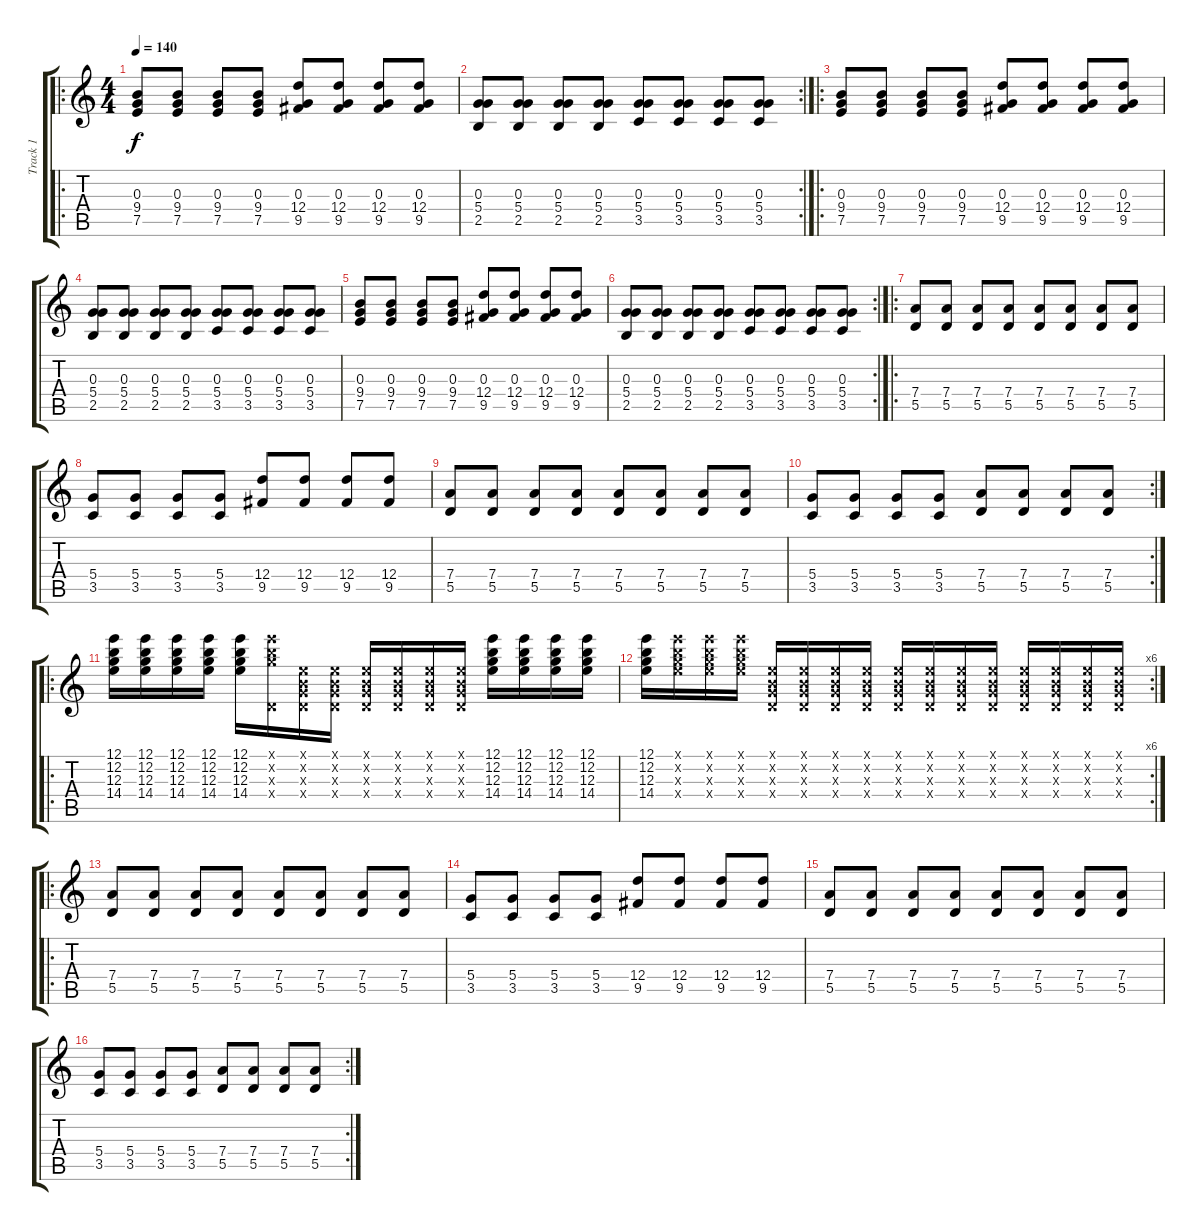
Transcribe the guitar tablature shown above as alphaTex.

\track ("Track 1" "Track 1") {instrument overdrivenguitar}
\staff {score tabs}
\tuning (E4 B3 G3 D3 A2 E2) {hide}
\ro
\ts (4 4)
\tempo 140
\clef g2
\ks c
(0.3 9.4 7.5).8{dy f instrument overdrivenguitar} (0.3 9.4 7.5).8 (0.3 9.4 7.5).8 (0.3 9.4 7.5).8 (0.3 12.4 9.5).8 (0.3 12.4 9.5).8 (0.3 12.4 9.5).8 (0.3 12.4 9.5).8 |
\rc 2
(0.3 5.4 2.5).8 (0.3 5.4 2.5).8 (0.3 5.4 2.5).8 (0.3 5.4 2.5).8 (0.3 5.4 3.5).8 (0.3 5.4 3.5).8 (0.3 5.4 3.5).8 (0.3 5.4 3.5).8 |
\ro
(0.3 9.4 7.5).8 (0.3 9.4 7.5).8 (0.3 9.4 7.5).8 (0.3 9.4 7.5).8 (0.3 12.4 9.5).8 (0.3 12.4 9.5).8 (0.3 12.4 9.5).8 (0.3 12.4 9.5).8 |
(0.3 5.4 2.5).8 (0.3 5.4 2.5).8 (0.3 5.4 2.5).8 (0.3 5.4 2.5).8 (0.3 5.4 3.5).8 (0.3 5.4 3.5).8 (0.3 5.4 3.5).8 (0.3 5.4 3.5).8 |
(0.3 9.4 7.5).8 (0.3 9.4 7.5).8 (0.3 9.4 7.5).8 (0.3 9.4 7.5).8 (0.3 12.4 9.5).8 (0.3 12.4 9.5).8 (0.3 12.4 9.5).8 (0.3 12.4 9.5).8 |
\rc 2
(0.3 5.4 2.5).8 (0.3 5.4 2.5).8 (0.3 5.4 2.5).8 (0.3 5.4 2.5).8 (0.3 5.4 3.5).8 (0.3 5.4 3.5).8 (0.3 5.4 3.5).8 (0.3 5.4 3.5).8 |
\ro
(7.4 5.5).8 (7.4 5.5).8 (7.4 5.5).8 (7.4 5.5).8 (7.4 5.5).8 (7.4 5.5).8 (7.4 5.5).8 (7.4 5.5).8 |
(5.4 3.5).8 (5.4 3.5).8 (5.4 3.5).8 (5.4 3.5).8 (12.4 9.5).8 (12.4 9.5).8 (12.4 9.5).8 (12.4 9.5).8 |
(7.4 5.5).8 (7.4 5.5).8 (7.4 5.5).8 (7.4 5.5).8 (7.4 5.5).8 (7.4 5.5).8 (7.4 5.5).8 (7.4 5.5).8 |
\rc 2
(5.4 3.5).8 (5.4 3.5).8 (5.4 3.5).8 (5.4 3.5).8 (7.4 5.5).8 (7.4 5.5).8 (7.4 5.5).8 (7.4 5.5).8 |
\ro
(12.1 12.2 12.3 14.4).16 (12.1 12.2 12.3 14.4).16 (12.1 12.2 12.3 14.4).16 (12.1 12.2 12.3 14.4).16 (12.1 12.2 12.3 14.4).16 (12.1{x} 12.2{x} 12.3{x} 0.4{x}).16 (0.1{x} 0.2{x} 0.3{x} 0.4{x}).16 (0.1{x} 0.2{x} 0.3{x} 0.4{x}).16 (0.1{x} 0.2{x} 0.3{x} 0.4{x}).16 (0.1{x} 0.2{x} 0.3{x} 0.4{x}).16 (0.1{x} 0.2{x} 0.3{x} 0.4{x}).16 (0.1{x} 0.2{x} 0.3{x} 0.4{x}).16 (12.1 12.2 12.3 14.4).16 (12.1 12.2 12.3 14.4).16 (12.1 12.2 12.3 14.4).16 (12.1 12.2 12.3 14.4).16 |
\rc 6
(12.1 12.2 12.3 14.4).16 (12.1{x} 12.2{x} 12.3{x} 14.4{x}).16 (12.1{x} 12.2{x} 12.3{x} 14.4{x}).16 (12.1{x} 12.2{x} 12.3{x} 14.4{x}).16 (0.1{x} 0.2{x} 0.3{x} 0.4{x}).16 (0.1{x} 0.2{x} 0.3{x} 0.4{x}).16 (0.1{x} 0.2{x} 0.3{x} 0.4{x}).16 (0.1{x} 0.2{x} 0.3{x} 0.4{x}).16 (0.1{x} 0.2{x} 0.3{x} 0.4{x}).16 (0.1{x} 0.2{x} 0.3{x} 0.4{x}).16 (0.1{x} 0.2{x} 0.3{x} 0.4{x}).16 (0.1{x} 0.2{x} 0.3{x} 0.4{x}).16 (0.1{x} 0.2{x} 0.3{x} 0.4{x}).16 (0.1{x} 0.2{x} 0.3{x} 0.4{x}).16 (0.1{x} 0.2{x} 0.3{x} 0.4{x}).16 (0.1{x} 0.2{x} 0.3{x} 0.4{x}).16 |
\ro
(7.4 5.5).8 (7.4 5.5).8 (7.4 5.5).8 (7.4 5.5).8 (7.4 5.5).8 (7.4 5.5).8 (7.4 5.5).8 (7.4 5.5).8 |
(5.4 3.5).8 (5.4 3.5).8 (5.4 3.5).8 (5.4 3.5).8 (12.4 9.5).8 (12.4 9.5).8 (12.4 9.5).8 (12.4 9.5).8 |
(7.4 5.5).8 (7.4 5.5).8 (7.4 5.5).8 (7.4 5.5).8 (7.4 5.5).8 (7.4 5.5).8 (7.4 5.5).8 (7.4 5.5).8 |
\rc 2
(5.4 3.5).8 (5.4 3.5).8 (5.4 3.5).8 (5.4 3.5).8 (7.4 5.5).8 (7.4 5.5).8 (7.4 5.5).8 (7.4 5.5).8
